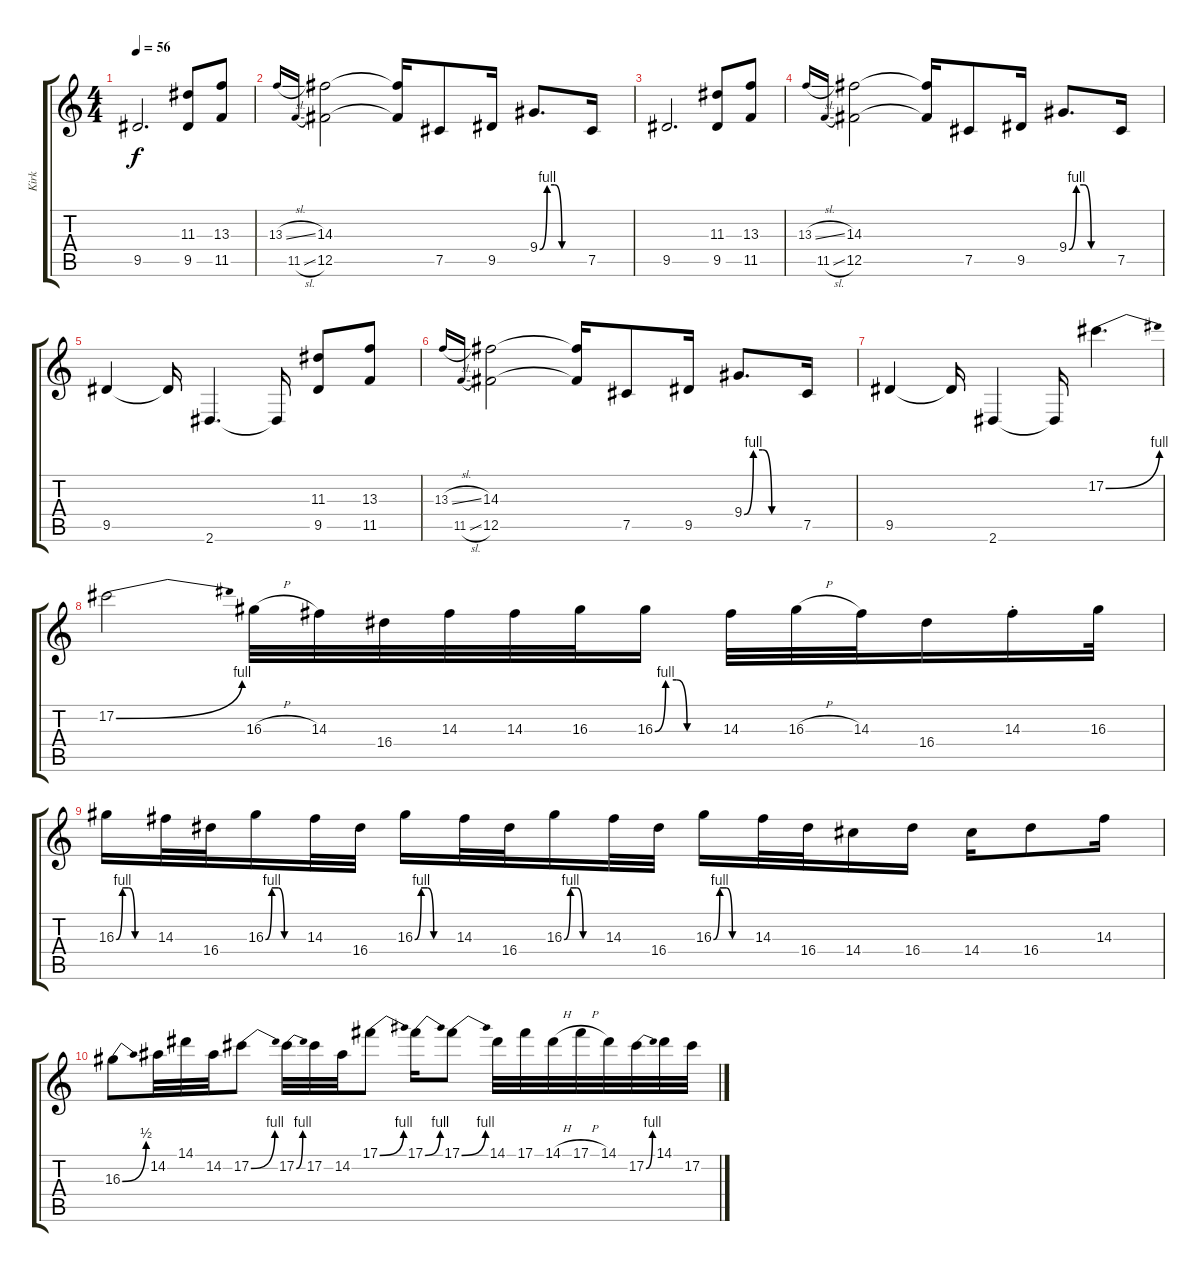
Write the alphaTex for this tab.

\track ("Kirk" "Kirk") {instrument distortionguitar}
\staff {score tabs}
\tuning (Db4 Ab3 E3 B2 Gb2 Db2) {hide}
\ts (4 4)
\tempo 56
\clef g2
\ks c
9.5.2{d dy f} (11.3 9.5).8 (13.3 11.5).8 |
13.3{sl}.16{gr onbeat} 11.5{sl}.16{gr onbeat} (14.3 12.5).2 (14.3{t} 12.5{t}).16 7.5.8 9.5.16 9.4{be (custom 0 0 10 4 20 4 30 0 60 0)}.8{d} 7.5.16 |
9.5.2{d} (11.3 9.5).8 (13.3 11.5).8 |
13.3{sl}.16{gr onbeat} 11.5{sl}.16{gr onbeat} (14.3 12.5).2 (14.3{t} 12.5{t}).16 7.5.8 9.5.16 9.4{be (custom 0 0 10 4 20 4 30 0 60 0)}.8{d} 7.5.16 |
9.5.4 9.5{t}.16 2.6.4{d} 2.6{t}.16 (11.3 9.5).8 (13.3 11.5).8 |
13.3{sl}.16{gr onbeat} 11.5{sl}.16{gr onbeat} (14.3 12.5).2 (14.3{t} 12.5{t}).16 7.5.8 9.5.16 9.4{be (custom 0 0 10 4 20 4 30 0 60 0)}.8{d} 7.5.16 |
9.5.4 9.5{t}.16 2.6.4 2.6{t}.16 17.2{be (bend 0 0 60 4)}.4{d} |
17.2{be (bend 0 0 60 4)}.2 16.3{h}.32 14.3.32 16.4.32 14.3.32 14.3.32 16.3.32 16.3{be (custom 0 0 10 4 20 4 30 0 60 0)}.16 14.3.32 16.3{h}.32 14.3.32 16.4.16 14.3{st}.16 16.3.32 |
16.3{be (custom 0 0 10 4 20 4 30 0 60 0)}.16 14.3.32 16.4.32 16.3{be (custom 0 0 10 4 20 4 30 0 60 0)}.16 14.3.32 16.4.32 16.3{be (custom 0 0 10 4 20 4 30 0 60 0)}.16 14.3.32 16.4.32 16.3{be (custom 0 0 10 4 20 4 30 0 60 0)}.16 14.3.32 16.4.32 16.3{be (custom 0 0 10 4 20 4 30 0 60 0)}.16 14.3.32 16.4.32 14.4.16 16.4.16 14.4.16 16.4.8 14.3.16 |
16.3{be (bend 0 0 60 2)}.8 14.2.32 14.1.32 14.2.32 17.2{be (bend 0 0 60 4)}.8 17.2{be (bend 0 0 60 4)}.32 17.2.32 14.2.32 17.1{be (bend 0 0 60 4)}.8 17.1{be (bend 0 0 60 4)}.16 17.1{be (bend 0 0 60 4)}.8 14.1.32 17.1.32 14.1{h}.32 17.1{h}.32 14.1.32 17.2{be (bend 0 0 60 4)}.32 14.1.32 17.2.32
